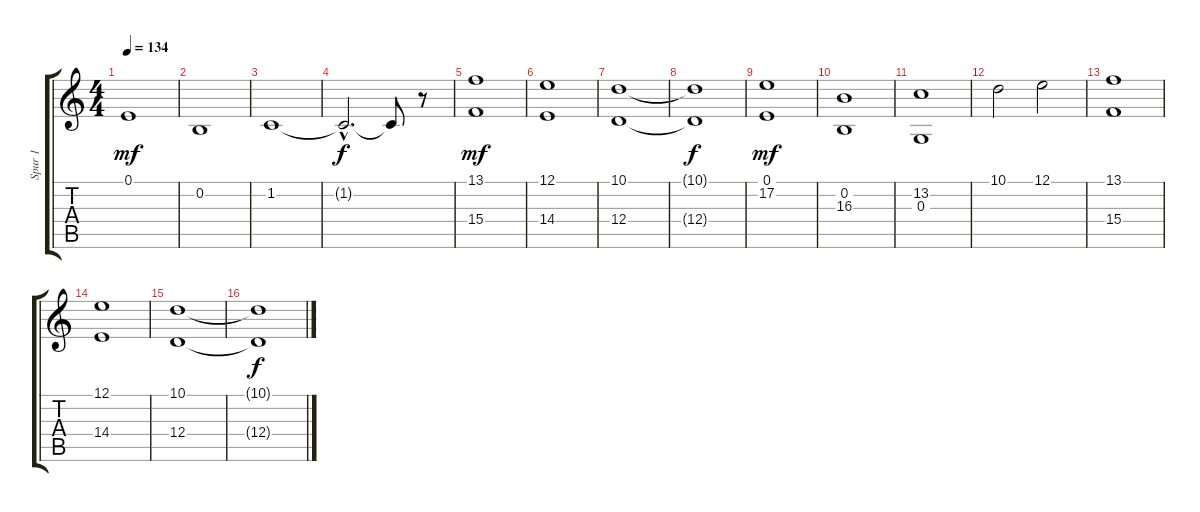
\track ("Spur 1" "Spur 1") {instrument whistle}
\staff {score tabs}
\tuning (E4 B3 G3 D3 A2 E2) {hide}
\ts (4 4)
\tempo 134
\clef g2
\ks c
0.1.1{dy mf} |
0.2.1 |
1.2.1 |
1.2{hac t}.2{d dy f} 1.2{t}.8 r.8 |
(13.1 15.4).1{dy mf} |
(12.1 14.4).1 |
(10.1 12.4).1 |
(10.1{t} 12.4{t}).1{dy f} |
(0.1 17.2).1{dy mf} |
(0.2 16.3).1 |
(13.2 0.3).1 |
10.1.2 12.1.2{volume 10 balance 5} |
(13.1 15.4).1 |
(12.1 14.4).1 |
(10.1 12.4).1 |
(10.1{t} 12.4{t}).1{dy f}
